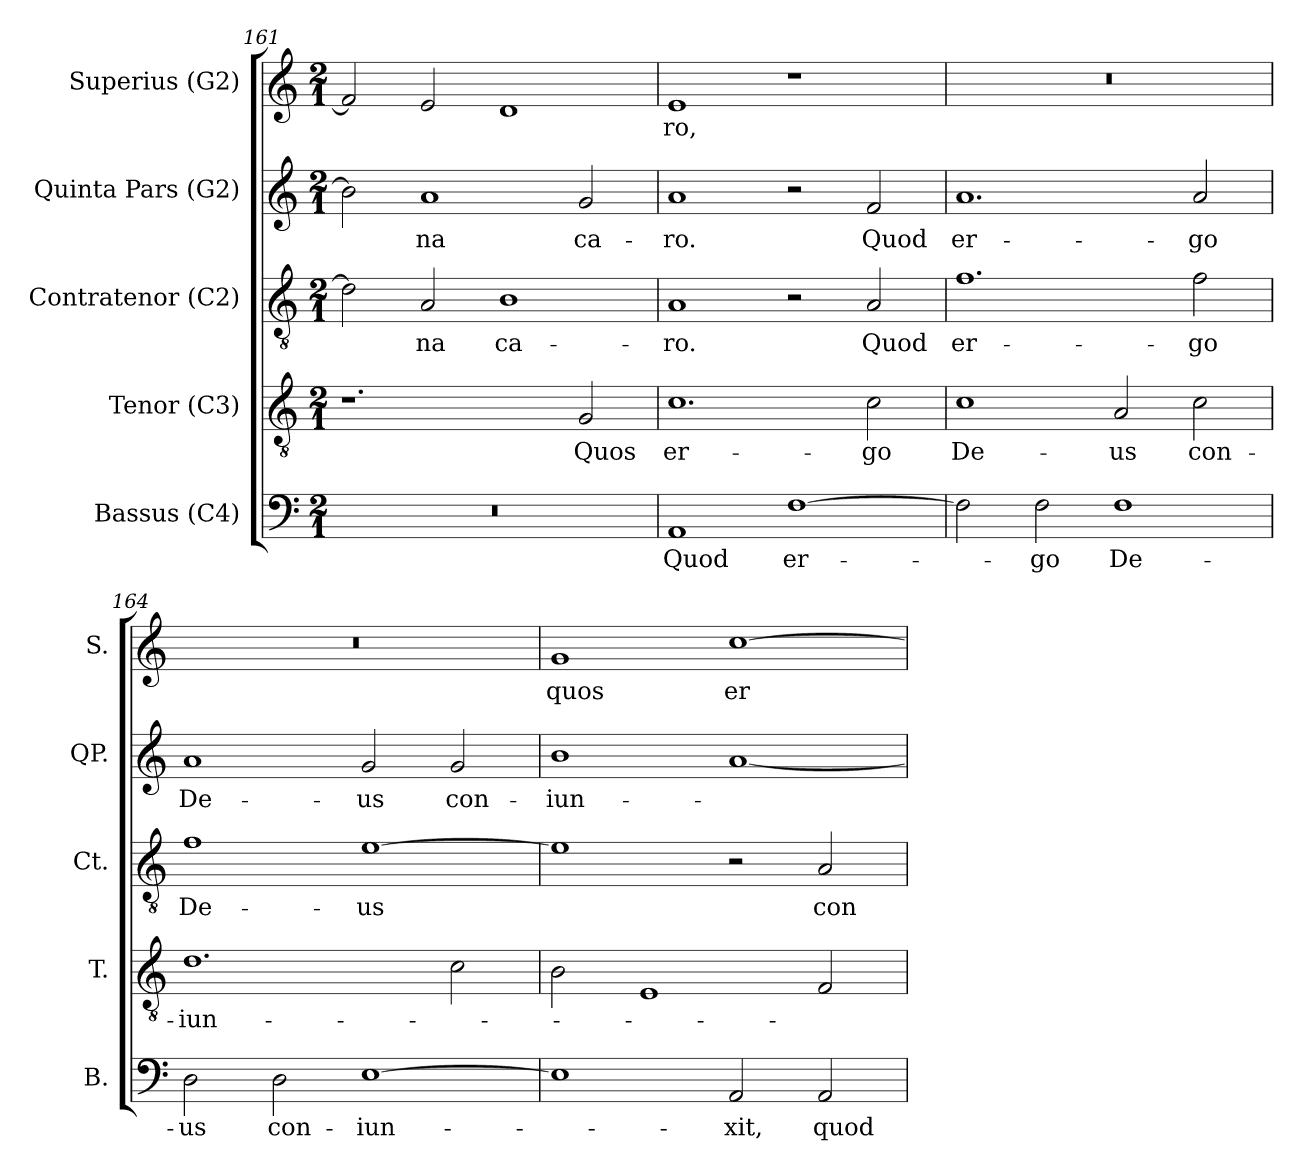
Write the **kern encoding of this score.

**kern	**text	**kern	**text	**kern	**text	**kern	**text	**kern	**text
*part5	*part5	*part4	*part4	*part3	*part3	*part2	*part2	*part1	*part1
*staff5	*staff5	*staff4	*staff4	*staff3	*staff3	*staff2	*staff2	*staff1	*staff1
*I"Bassus (C4)	*	*I"Tenor (C3)	*	*I"Contratenor (C2)	*	*I"Quinta Pars (G2)	*	*I"Superius (G2)	*
*I'B.	*	*I'T.	*	*I'Ct.	*	*I'QP.	*	*I'S.	*
*clefF4	*	*clefGv2	*	*clefGv2	*	*clefG2	*	*clefG2	*
*	*	*ITrd7c12	*	*ITrd7c12	*	*ITrd7c12	*	*	*
*k[]	*	*k[]	*	*k[]	*	*k[]	*	*k[]	*
*C:	*	*C:	*	*C:	*	*C:	*	*C:	*
*M2/1	*	*M2/1	*	*M2/1	*	*M2/1	*	*M2/1	*
=161	=161	=161	=161	=161	=161	=161	=161	=161	=161
!LO:N:vis=1	!	!	!	!	!	!	!	!	!
0r	.	1.r	.	2Di\]	.	2B-i\]	.	2fi/]	.
!	!	!	!	!	!LO:LY:b:color=#000000	!	!	!	!
!	!	!	!	!	!	!	!LO:LY:b:color=#000000	!	!
.	.	.	.	2AAi/	-na	1Ai	-na	2ei/	.
!	!	!	!	!	!LO:LY:b:color=#000000	!	!	!	!
.	.	.	.	1BBi	ca-	.	.	1di	.
!	!	!	!LO:LY:b:color=#000000	!	!	!	!	!	!
!	!	!	!	!	!	!	!LO:LY:b:color=#000000	!	!
.	.	2GGi/	Quos	.	.	2Gi/	ca-	.	.
=162	=162	=162	=162	=162	=162	=162	=162	=162	=162
!	!LO:LY:b:color=#000000	!	!	!	!	!	!	!	!
!	!	!	!LO:LY:b:color=#000000	!	!	!	!	!	!
!	!	!	!	!	!LO:LY:b:color=#000000	!	!	!	!
!	!	!	!	!	!	!	!LO:LY:b:color=#000000	!	!
!	!	!	!	!	!	!	!	!	!LO:LY:b:color=#000000
1AAi	Quod	1.Ci	er-	1AAi	-ro.	1Ai	-ro.	1ei	-ro,
!	!LO:LY:b:color=#000000	!	!	!	!	!	!	!	!
[1Fi	er-	.	.	2r	.	2r	.	1r	.
!	!	!	!LO:LY:b:color=#000000	!	!	!	!	!	!
!	!	!	!	!	!LO:LY:b:color=#000000	!	!	!	!
!	!	!	!	!	!	!	!LO:LY:b:color=#000000	!	!
.	.	2Ci\	-go	2AAi/	Quod	2Fi/	Quod	.	.
!!LO:LB:g=z
=163	=163	=163	=163	=163	=163	=163	=163	=163	=163
!	!	!	!LO:LY:b:color=#000000	!	!	!	!	!	!
!	!	!	!	!	!LO:LY:b:color=#000000	!	!	!	!
!	!	!	!	!	!	!	!LO:LY:b:color=#000000	!LO:N:vis=1	!
2Fi\]	.	1Ci	De-	1.Fi	er-	1.Ai	er-	0r	.
!	!LO:LY:b:color=#000000	!	!	!	!	!	!	!	!
2Fi\	-go	.	.	.	.	.	.	.	.
!	!LO:LY:b:color=#000000	!	!	!	!	!	!	!	!
!	!	!	!LO:LY:b:color=#000000	!	!	!	!	!	!
1Fi	De-	2AAi/	-us	.	.	.	.	.	.
!	!	!	!LO:LY:b:color=#000000	!	!	!	!	!	!
!	!	!	!	!	!LO:LY:b:color=#000000	!	!	!	!
!	!	!	!	!	!	!	!LO:LY:b:color=#000000	!	!
.	.	2Ci\	con-	2Fi\	-go	2Ai/	-go	.	.
=164	=164	=164	=164	=164	=164	=164	=164	=164	=164
!	!LO:LY:b:color=#000000	!	!	!	!	!	!	!	!
!	!	!	!LO:LY:b:color=#000000	!	!	!	!	!	!
!	!	!	!	!	!LO:LY:b:color=#000000	!	!	!	!
!	!	!	!	!	!	!	!LO:LY:b:color=#000000	!LO:N:vis=1	!
2Di\	-us	1.Di	-iun-	1Fi	De-	1Ai	De-	0r	.
!	!LO:LY:b:color=#000000	!	!	!	!	!	!	!	!
2Di\	con-	.	.	.	.	.	.	.	.
!	!LO:LY:b:color=#000000	!	!	!	!	!	!	!	!
!	!	!	!	!	!LO:LY:b:color=#000000	!	!	!	!
!	!	!	!	!	!	!	!LO:LY:b:color=#000000	!	!
[1Ei	-iun-	.	.	[1Ei	-us	2Gi/	-us	.	.
!	!	!	!	!	!	!	!LO:LY:b:color=#000000	!	!
.	.	2Ci\	.	.	.	2Gi/	con-	.	.
=165	=165	=165	=165	=165	=165	=165	=165	=165	=165
!	!	!	!	!	!	!	!LO:LY:b:color=#000000	!	!
!	!	!	!	!	!	!	!	!	!LO:LY:b:color=#000000
1Ei]	.	2BBi\	.	1Ei]	.	1Bi	-iun-	1gi	quos
.	.	1EEi	.	.	.	.	.	.	.
!	!LO:LY:b:color=#000000	!	!	!	!	!	!	!	!
!	!	!	!	!	!	!	!	!	!LO:LY:b:color=#000000
2AAi/	-xit,	.	.	2r	.	[1Ai	.	[1cci	er-
!	!LO:LY:b:color=#000000	!	!	!	!	!	!	!	!
!	!	!	!	!	!LO:LY:b:color=#000000	!	!	!	!
2AAi/	quod	2FFi/	.	2AAi/	con-	.	.	.	.
=	=	=	=	=	=	=	=	=	=
*-	*-	*-	*-	*-	*-	*-	*-	*-	*-
